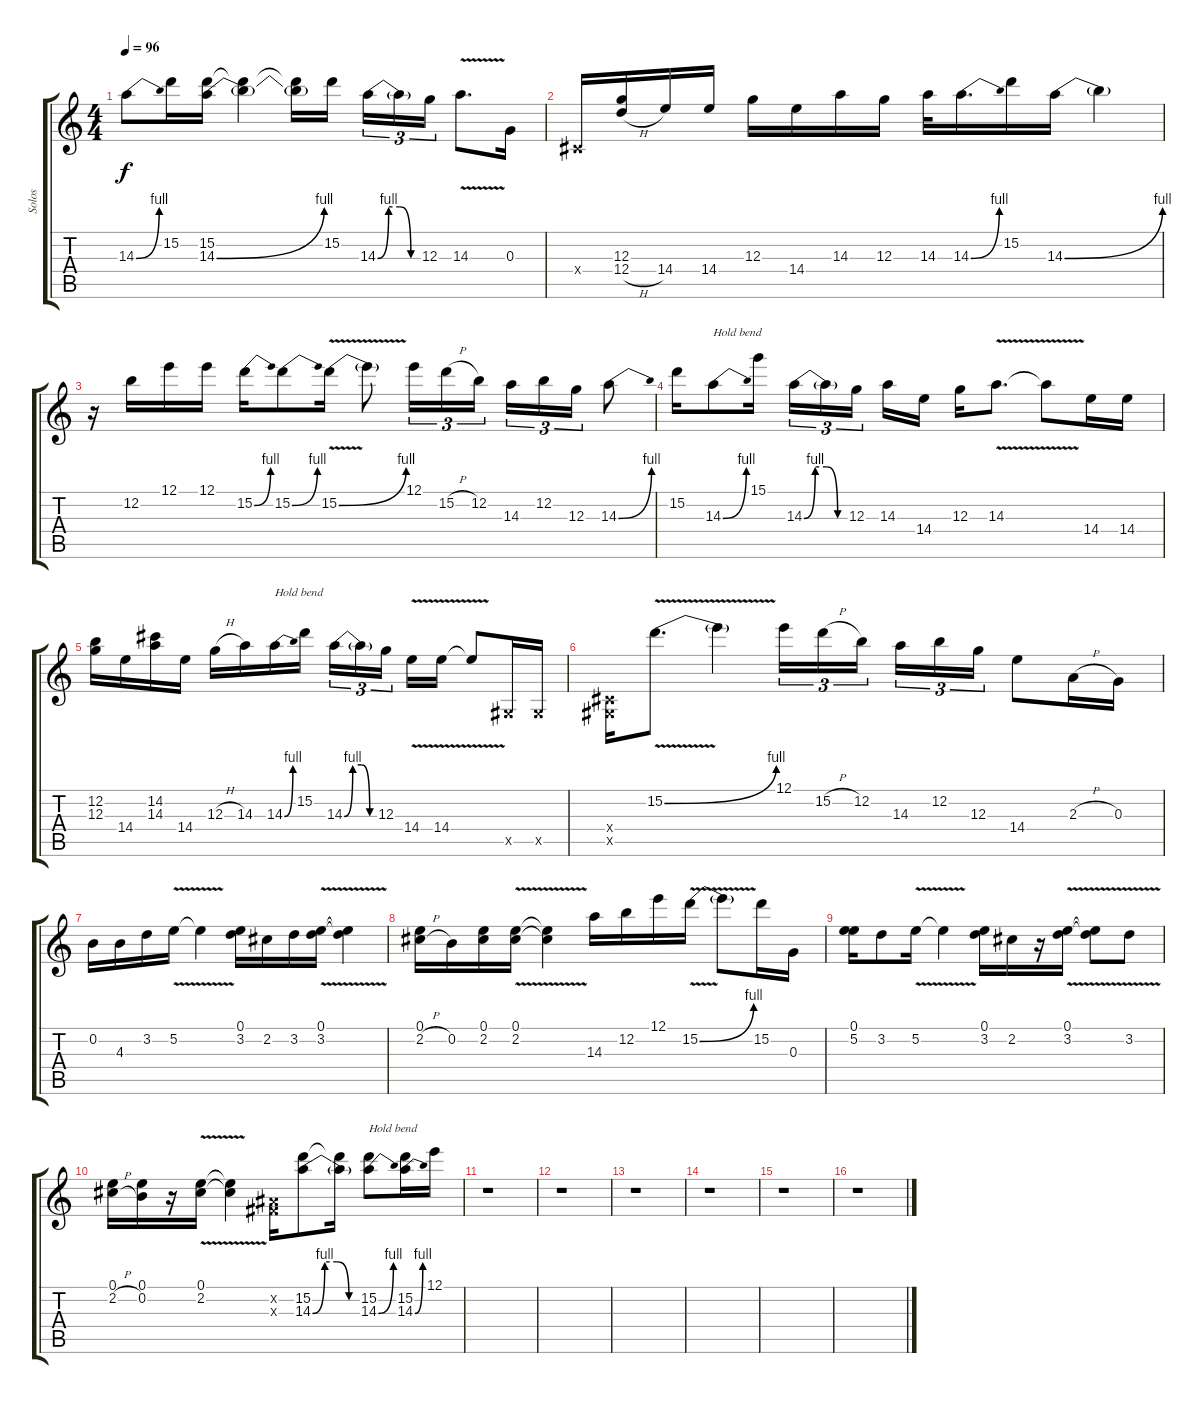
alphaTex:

\track ("Solos" "Solos") {instrument distortionguitar}
\staff {score tabs}
\tuning (E4 B3 G3 D3 A2 E2) {hide}
\ts (4 4)
\tempo 96
\clef g2
\ks c
14.3{be (bend 0 0 60 4)}.8{dy f} 15.2.16 (15.2 14.3{be (bend 0 0 60 4)}).16 (15.2{t} 14.3{t}).4 (15.2{t} 14.3{t}).16 15.2.16 14.3{be (custom 0 0 15 4 30 4 45 0 60 0)}.16{tu (3 2)} 14.3{t}.16{tu (3 2)} 12.3.16{tu (3 2)} 14.3{v}.8{d} 0.3.16 |
-1.4{x}.16 (12.3 12.4{h}).16 14.4.16 14.4.16 12.3.16 14.4.16 14.3.16 12.3.16 14.3.32 14.3{be (bend 0 0 60 4)}.16{d} 15.2.16 14.3{be (bend 0 0 60 4)}.16 14.3{t}.4 |
r.16 12.2.16 12.1.16 12.1.16 15.2{be (bend 0 0 60 4)}.16 15.2{be (bend 0 0 60 4)}.8 15.2{be (bend 0 0 60 4) v}.16 15.2{t}.8 12.1.16{tu (3 2)} 15.2{h}.16{tu (3 2)} 12.2.16{tu (3 2)} 14.3.16{tu (3 2)} 12.2.16{tu (3 2)} 12.3.16{tu (3 2)} 14.3{be (bend 0 0 60 4)}.8 |
15.2.16 14.3{be (bend 0 0 60 4)}.8{txt "Hold bend"} 15.1.16 14.3{be (custom 0 0 15 4 30 4 45 0 60 0)}.16{tu (3 2)} 14.3{t}.16{tu (3 2)} 12.3.16{tu (3 2)} 14.3.16 14.4.16 12.3.16 14.3{v}.8{d} 14.3{t}.8 14.4.16 14.4.16 |
(12.2 12.3).16 14.4.16 (14.2 14.3).16 14.4.16 12.3{h}.16 14.3.16 14.3{be (bend 0 0 60 4)}.16{txt "Hold bend"} 15.2.16 14.3{be (custom 0 0 15 4 30 4 45 0 60 0)}.16{tu (3 2)} 14.3{t}.16{tu (3 2)} 12.3.16{tu (3 2)} 14.4{v}.16 14.4{v}.16 14.4{t}.8 -1.5{x}.16 -1.5{x}.16 |
(-1.4{x} -1.5{x}).16 15.2{be (bend 0 0 60 4) v}.8{d} 15.2{t}.4 12.1.16{tu (3 2)} 15.2{h}.16{tu (3 2)} 12.2.16{tu (3 2)} 14.3.16{tu (3 2)} 12.2.16{tu (3 2)} 12.3.16{tu (3 2)} 14.4.8 2.3{h}.16 0.3.16 |
0.2.16 4.3.16 3.2.16 5.2{v}.16 5.2{t}.4 (0.1 3.2).16 2.2.16 3.2.16 (0.1{v} 3.2{v}).16 (0.1{t} 3.2{t}).4 |
(0.1 2.2{h}).16 0.2.16 (0.1 2.2).16 (0.1{v} 2.2{v}).16 (0.1{t} 2.2{t}).4 14.3.16 12.2.16 12.1.16 15.2{be (bend 0 0 60 4) v}.16 15.2{t}.8 15.2.16 0.3.16 |
(0.1 5.2).16 3.2.8 5.2{v}.16 5.2{t}.4 (0.1 3.2).16 2.2.16 r.16 (0.1{v} 3.2{v}).16 (0.1{t} 3.2{t}).8 3.2{v}.8 |
(0.1 2.2{h}).16 (0.1 0.2).16 r.16 (0.1{v} 2.2{v}).16 (0.1{t} 2.2{t}).4 (-1.2{x} -1.3{x}).16 (15.2 14.3{be (custom 0 0 15 4 30 4 45 0 60 0)}).8 (15.2{t} 14.3{t}).16 (15.2 14.3{be (bend 0 0 60 4)}).8{txt "Hold bend"} (15.2 14.3{be (bend 0 0 60 4)}).16 12.1.16 |
r.1 |
r.1 |
r.1 |
r.1 |
r.1 |
r.1
